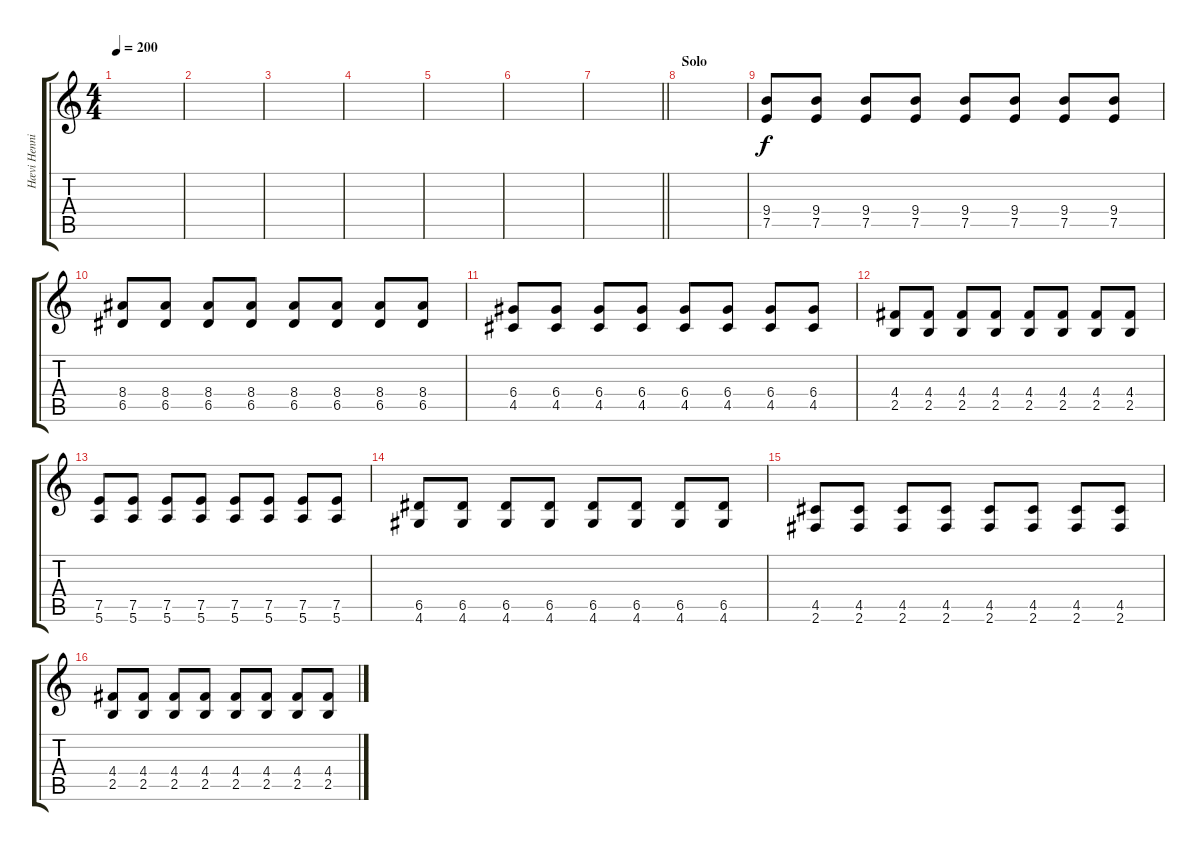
\track ("Hævi Henning Rytme/Baggrund" "Hævi Henni") {instrument distortionguitar}
\staff {score tabs}
\tuning (E4 B3 G3 D3 A2 E2) {hide}
\ts (4 4)
\tempo 200
\clef g2
\ks c
|
|
|
|
|
|
\barLineRight lightlight
|
\section ("" "Solo")
|
(9.4 7.5).8{volume 12} (9.4 7.5).8 (9.4 7.5).8 (9.4 7.5).8 (9.4 7.5).8 (9.4 7.5).8 (9.4 7.5).8 (9.4 7.5).8 |
(8.4 6.5).8 (8.4 6.5).8 (8.4 6.5).8 (8.4 6.5).8 (8.4 6.5).8 (8.4 6.5).8 (8.4 6.5).8 (8.4 6.5).8 |
(6.4 4.5).8 (6.4 4.5).8 (6.4 4.5).8 (6.4 4.5).8 (6.4 4.5).8 (6.4 4.5).8 (6.4 4.5).8 (6.4 4.5).8 |
(4.4 2.5).8 (4.4 2.5).8 (4.4 2.5).8 (4.4 2.5).8 (4.4 2.5).8 (4.4 2.5).8 (4.4 2.5).8 (4.4 2.5).8 |
(7.5 5.6).8 (7.5 5.6).8 (7.5 5.6).8 (7.5 5.6).8 (7.5 5.6).8 (7.5 5.6).8 (7.5 5.6).8 (7.5 5.6).8 |
(6.5 4.6).8 (6.5 4.6).8 (6.5 4.6).8 (6.5 4.6).8 (6.5 4.6).8 (6.5 4.6).8 (6.5 4.6).8 (6.5 4.6).8 |
(4.5 2.6).8 (4.5 2.6).8 (4.5 2.6).8 (4.5 2.6).8 (4.5 2.6).8 (4.5 2.6).8 (4.5 2.6).8 (4.5 2.6).8 |
(4.4 2.5).8 (4.4 2.5).8 (4.4 2.5).8 (4.4 2.5).8 (4.4 2.5).8 (4.4 2.5).8 (4.4 2.5).8 (4.4 2.5).8
